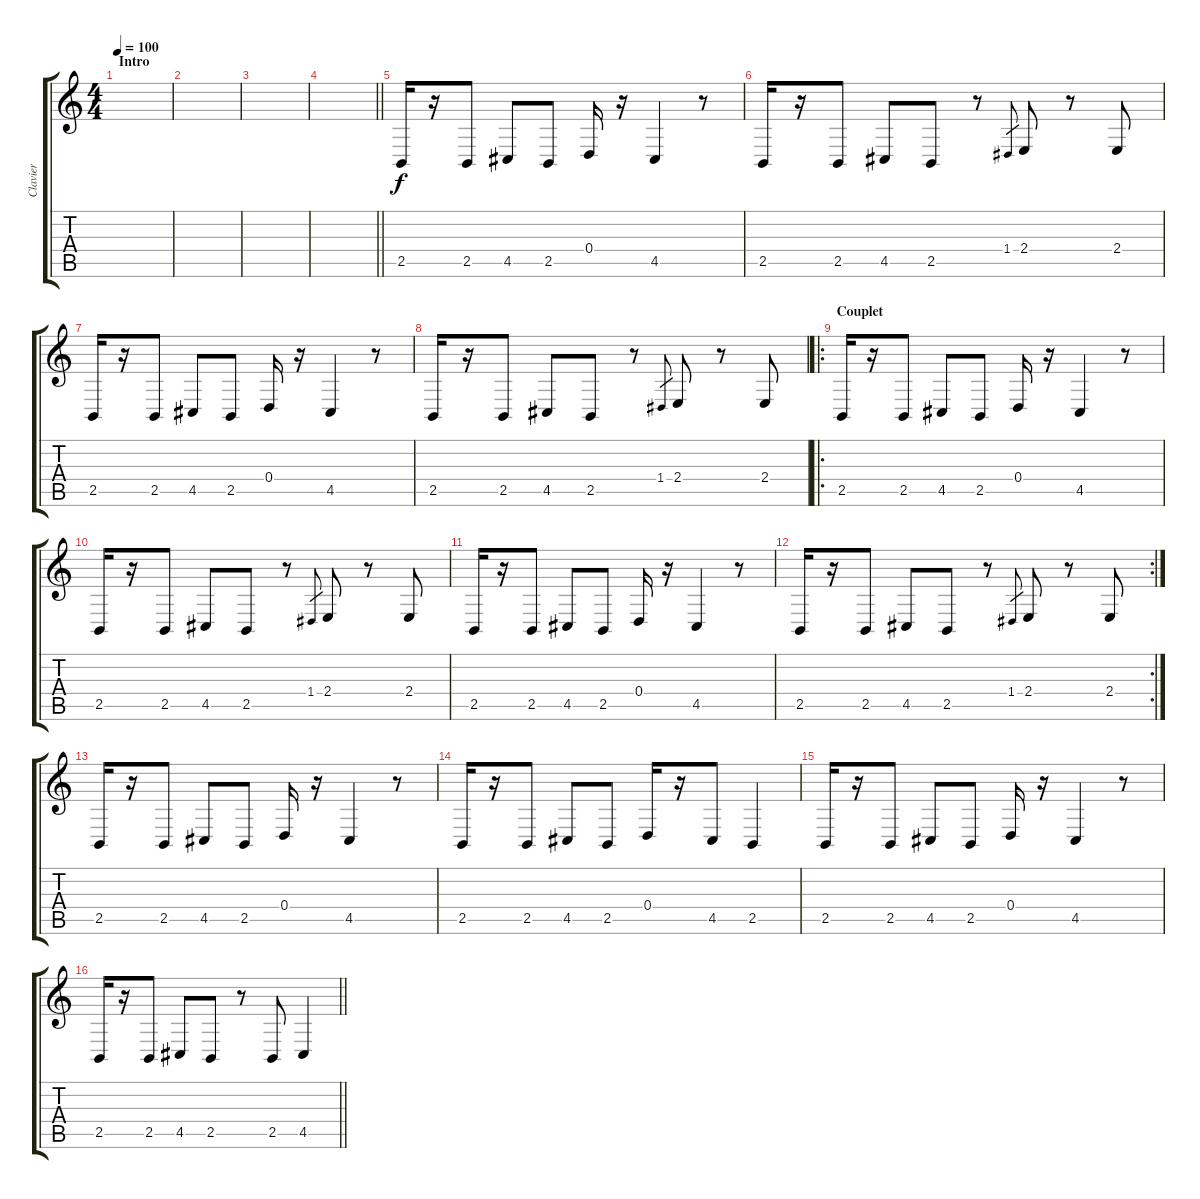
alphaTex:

\track ("Clavier" "Clavier") {instrument churchorgan}
\staff {score tabs}
\tuning (E4 B3 G3 D3 A2 E2) {hide}
\ts (4 4)
\section ("" "Intro")
\tempo 100
\clef g2
\ks c
|
|
|
\barLineRight lightlight
|
\section ("" "")
2.5.16 r.16 2.5.8 4.5.8 2.5.8 0.4.16 r.16 4.5.4 r.8 |
2.5.16 r.16 2.5.8 4.5.8 2.5.8 r.8 1.4.8{gr} 2.4.8 r.8 2.4.8 |
2.5.16 r.16 2.5.8 4.5.8 2.5.8 0.4.16 r.16 4.5.4 r.8 |
2.5.16 r.16 2.5.8 4.5.8 2.5.8 r.8 1.4.8{gr} 2.4.8 r.8 2.4.8 |
\ro
\section ("" "Couplet")
2.5.16 r.16 2.5.8 4.5.8 2.5.8 0.4.16 r.16 4.5.4 r.8 |
2.5.16 r.16 2.5.8 4.5.8 2.5.8 r.8 1.4.8{gr} 2.4.8 r.8 2.4.8 |
2.5.16 r.16 2.5.8 4.5.8 2.5.8 0.4.16 r.16 4.5.4 r.8 |
\rc 2
2.5.16 r.16 2.5.8 4.5.8 2.5.8 r.8 1.4.8{gr} 2.4.8 r.8 2.4.8 |
2.5.16 r.16 2.5.8 4.5.8 2.5.8 0.4.16 r.16 4.5.4 r.8 |
2.5.16 r.16 2.5.8 4.5.8 2.5.8 0.4.16 r.16 4.5.8 2.5.4 |
2.5.16 r.16 2.5.8 4.5.8 2.5.8 0.4.16 r.16 4.5.4 r.8 |
\barLineRight lightlight
2.5.16 r.16 2.5.8 4.5.8 2.5.8 r.8 2.5.8 4.5.4
